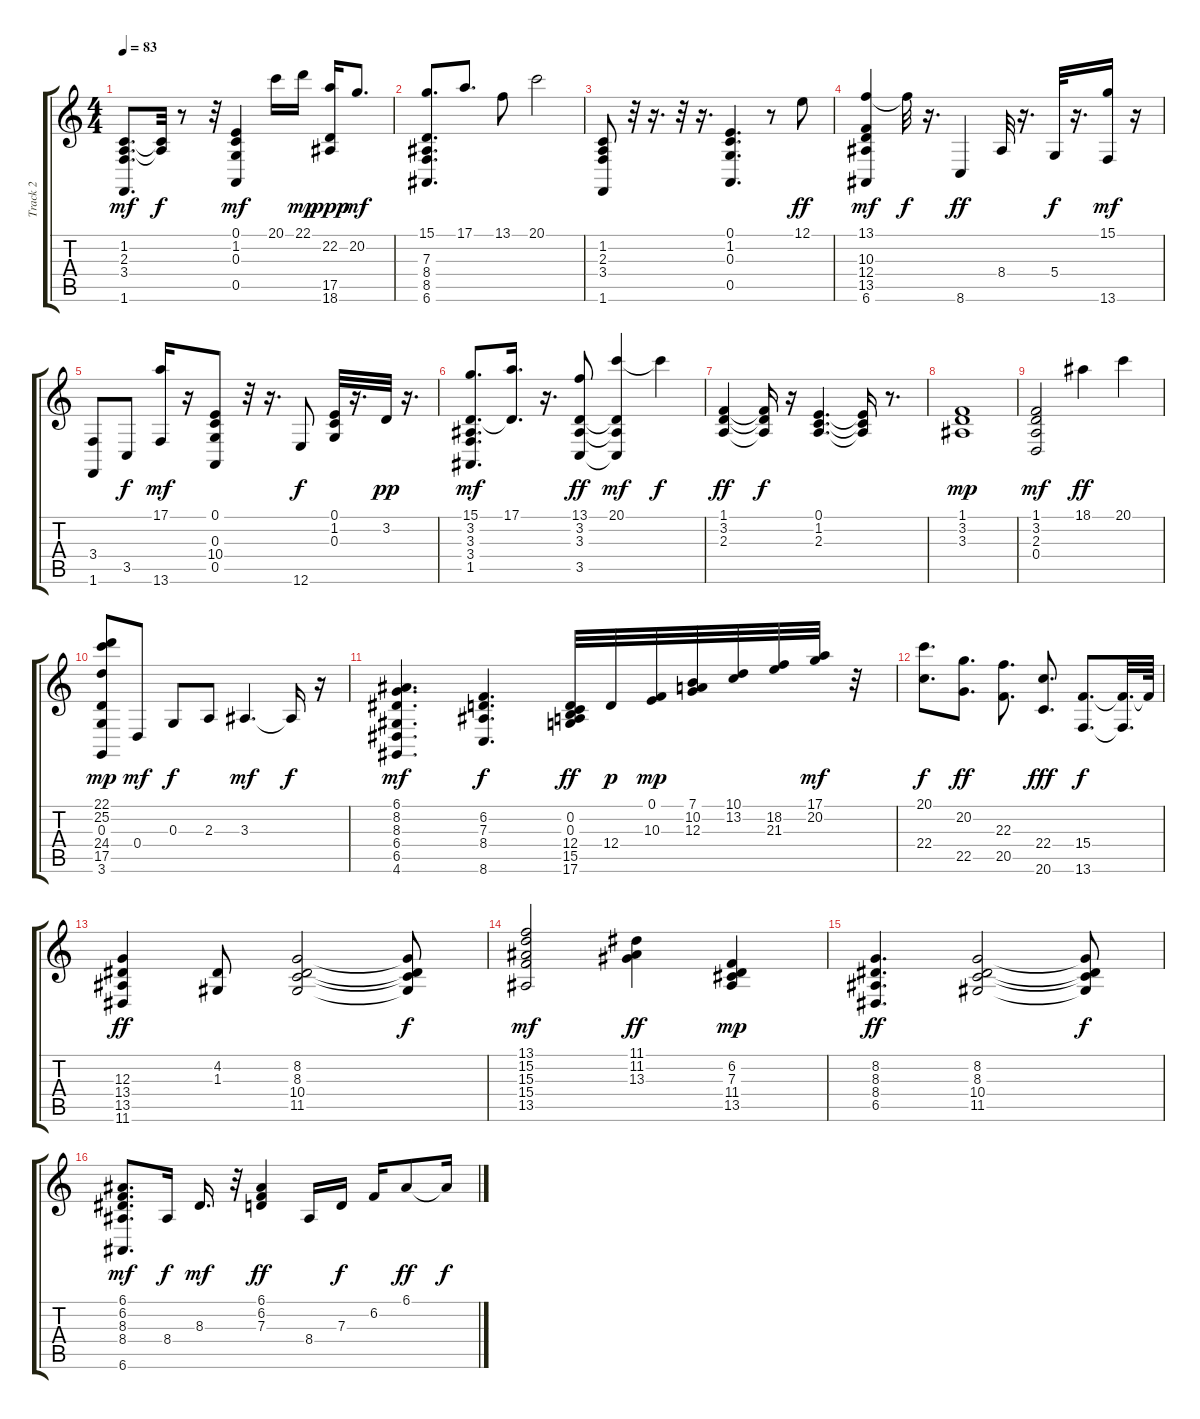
\track ("Track 2" "Track 2") {instrument fx1rain}
\staff {score tabs}
\tuning (E4 B3 G3 D3 A2 E2) {hide}
\ts (4 4)
\tempo 83
\clef g2
\ks c
(1.2 2.3 3.4 1.6).8{d dy mf} (1.2{t} 2.3{t}).32{dy f} r.8 r.32 (0.1 1.2 0.3 0.5).4{dy mf} 20.1.16 22.1.16{dy mp} (22.2 17.5 18.6).16{dy ppp} 20.2.8{d dy mf} |
(15.1 7.3 8.4 8.5 6.6).8{d} 17.1.8{d} 13.1.8 20.1.2 |
(1.2 2.3 3.4 1.6).8 r.32 r.16{d} r.32 r.16{d} (0.1 1.2 0.3 0.5).4{d} r.8 12.1.8{dy ff} |
(13.1 10.3 12.4 13.5 6.6).4{dy mf} 13.1{t}.32{dy f} r.16{d} 8.6.4{dy ff} 8.4.32 r.16{d} 5.4.32{dy f} r.16{d} (15.1 13.6).16{dy mf} r.16 |
(3.4 1.6).8 3.5.8{dy f} (17.1 13.6).16{dy mf} r.16 (0.1 0.3 10.4 0.5).8 r.32 r.16{d} 12.6.8{dy f} (0.1 1.2 0.3).32 r.16{d} 3.2.32{dy pp} r.16{d} |
(15.1 3.2 3.3 3.4 1.5).8{d dy mf} (17.1 3.2{t}).16{d} r.16{d} (13.1 3.2 3.3 3.5).8{dy ff} (20.1 3.2{t} 3.3{t} 3.5{t}).4{dy mf} 20.1{t}.4{dy f} |
(1.1 3.2 2.3).4{dy ff} (1.1{t} 3.2{t} 2.3{t}).16{dy f} r.16 (0.1 1.2 2.3).4{d} (0.1{t} 1.2{t} 2.3{t}).16 r.8{d} |
(1.1 3.2 3.3).1{dy mp} |
(1.1 3.2 2.3 0.4).2{dy mf} 18.1.4{dy ff balance 10 instrument musicbox} 20.1.4 |
(22.1 25.2 0.3 24.4 17.5 3.6).8{dy mp balance 3 instrument fx1rain} 0.4.8{dy mf} 0.3.8{dy f} 2.3.8 3.3.4{d dy mf} 3.3{t}.16{dy f} r.16 |
(6.1 8.2 8.3 6.4 6.5 4.6).4{d dy mf} (6.2 7.3 8.4 8.6).4{d dy f} (0.2 0.3 12.4 15.5 17.6).32{dy ff instrument musicbox} 12.4.32{dy p} (0.1 10.3).32{dy mp} (7.1 10.2 12.3).32 (10.1 13.2).32 (18.2 21.3).32 (17.1 20.2).32{dy mf} r.32 |
(20.1 22.4).8{d dy f instrument electricgrandpiano} (20.2 22.5).8{d dy ff} (22.3 20.5).8{d} (22.4 20.6).8{d dy fff} (15.4 13.6).8{d dy f} (15.4{t} 13.6{t}).32{d} 15.4{t}.64 |
(12.3 13.4 13.5 11.6).4{dy ff instrument fx1rain} (4.2 1.3).8 (8.2 8.3 10.4 11.5).2 (8.2{t} 8.3{t} 10.4{t} 11.5{t}).8{dy f} |
(13.1 15.2 15.3 15.4 13.5).2{dy mf} (11.1 11.2 13.3).4{dy ff} (6.2 7.3 11.4 13.5).4{dy mp} |
(8.2 8.3 8.4 6.5).4{d dy ff} (8.2 8.3 10.4 11.5).2 (8.2{t} 8.3{t} 10.4{t} 11.5{t}).8{dy f} |
(6.1 6.2 8.3 8.4 6.6).8{d dy mf} 8.4.16{dy f} 8.3.16{d dy mf} r.32 (6.1 6.2 7.3).4{dy ff} 8.4.16 7.3.16{dy f} 6.2.16 6.1.8{dy ff} 6.1{t}.16{dy f}
